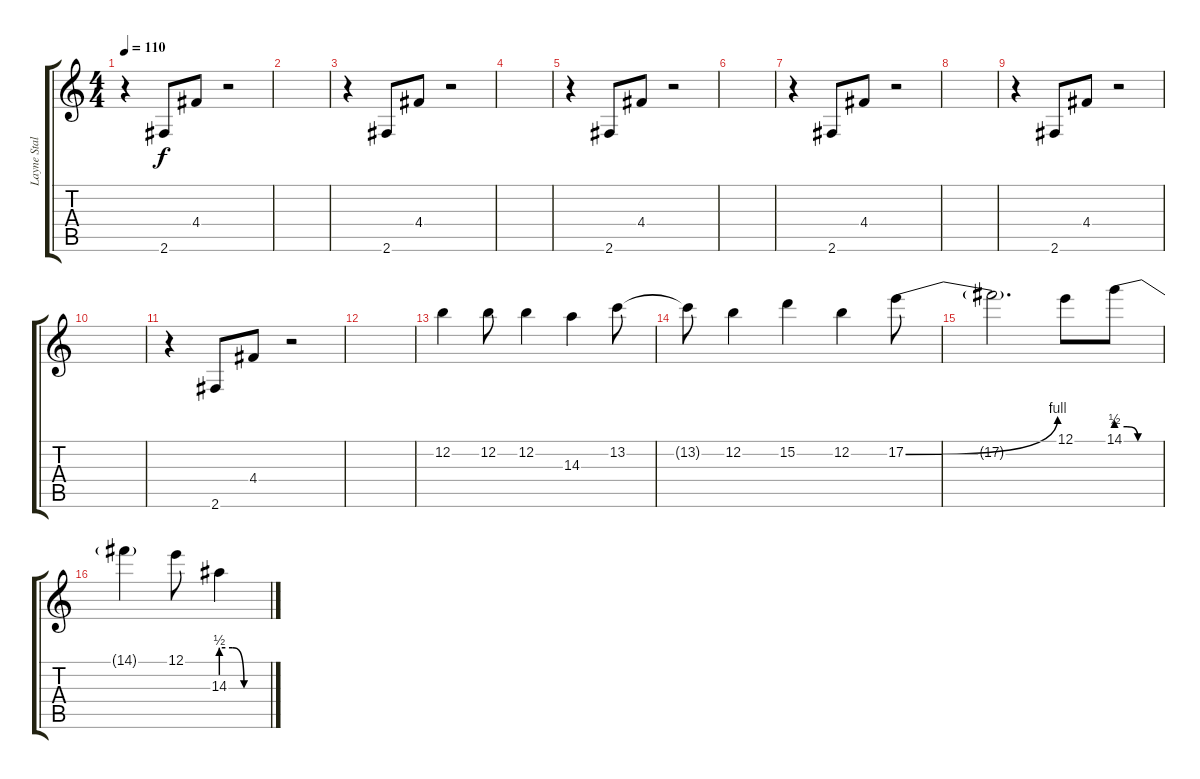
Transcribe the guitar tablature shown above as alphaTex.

\track ("Layne Staley" "Layne Stal") {instrument electricguitarjazz}
\staff {score tabs}
\tuning (E4 B3 G3 D3 A2 E2) {hide}
\ts (4 4)
\tempo 110
\clef g2
\ks c
r.4{dy f instrument breathnoise} 2.6.8 4.4.8 r.2 |
|
r.4 2.6.8 4.4.8 r.2 |
|
r.4 2.6.8 4.4.8 r.2 |
|
r.4 2.6.8 4.4.8 r.2 |
|
r.4 2.6.8 4.4.8 r.2 |
|
r.4 2.6.8 4.4.8 r.2 |
|
12.2.4{instrument acousticguitarnylon} 12.2.8 12.2.4 14.3.4 13.2.8 |
13.2{t}.8 12.2.4 15.2.4 12.2.4 17.2{be (bend 0 0 60 4)}.8 |
17.2{t}.2{d} 12.1.8 14.1{be (custom 0 2 15 2 30 0 60 0)}.8 |
14.1{t}.4 12.1.8 14.3{be (custom 0 2 15 2 30 0 60 0)}.4
